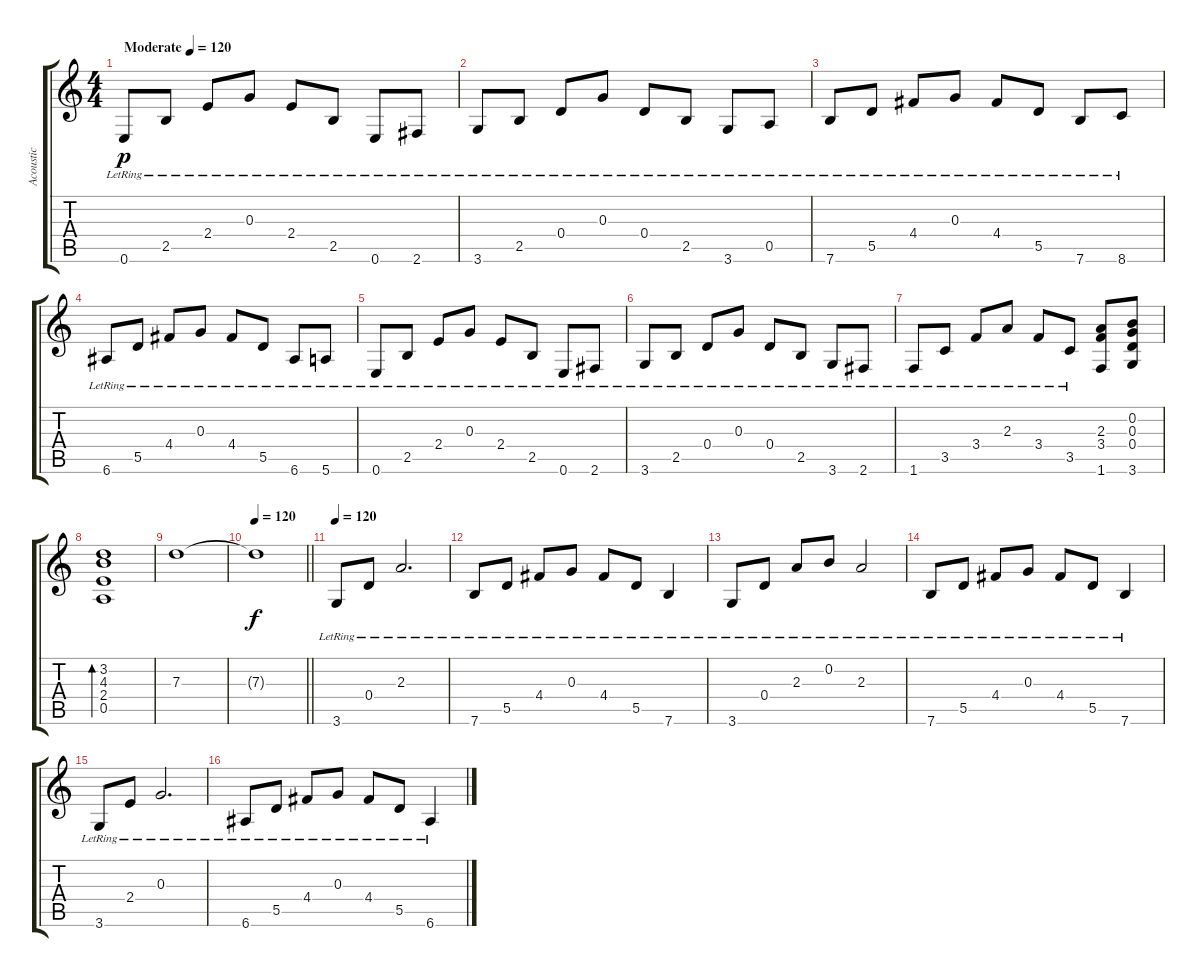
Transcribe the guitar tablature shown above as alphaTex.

\track ("Acoustic" "Acoustic") {instrument acousticguitarnylon}
\staff {score tabs}
\tuning (E4 B3 G3 D3 A2 E2) {hide}
\ts (4 4)
\tempo (120 "Moderate")
\tempo 60
\tempo (120 "Moderate")
\clef g2
\ks c
0.6{lr}.8{dy p instrument acousticguitarnylon} 2.5{lr}.8 2.4{lr}.8 0.3{lr}.8 2.4{lr}.8 2.5{lr}.8 0.6{lr}.8 2.6{lr}.8 |
3.6{lr}.8 2.5{lr}.8 0.4{lr}.8 0.3{lr}.8 0.4{lr}.8 2.5{lr}.8 3.6{lr}.8 0.5{lr}.8 |
7.6{lr}.8 5.5{lr}.8 4.4{lr}.8 0.3{lr}.8 4.4{lr}.8 5.5{lr}.8 7.6{lr}.8 8.6{lr}.8 |
6.6{lr}.8 5.5{lr}.8 4.4{lr}.8 0.3{lr}.8 4.4{lr}.8 5.5{lr}.8 6.6{lr}.8 5.6{lr}.8 |
0.6{lr}.8 2.5{lr}.8 2.4{lr}.8 0.3{lr}.8 2.4{lr}.8 2.5{lr}.8 0.6{lr}.8 2.6{lr}.8 |
3.6{lr}.8 2.5{lr}.8 0.4{lr}.8 0.3{lr}.8 0.4{lr}.8 2.5{lr}.8 3.6{lr}.8 2.6{lr}.8 |
1.6{lr}.8 3.5{lr}.8 3.4{lr}.8 2.3{lr}.8 3.4{lr}.8 3.5{lr}.8 (2.3 3.4 1.6).8 (0.2 0.3 0.4 3.6).8 |
(3.2 4.3 2.4 0.5).1{bd 480} |
7.3.1 |
\tempo 120
\barLineRight lightlight
7.3{t}.1{dy f} |
\tempo 120
3.6{lr}.8{instrument acousticguitarnylon} 0.4{lr}.8 2.3{lr}.2{d} |
7.6{lr}.8 5.5{lr}.8 4.4{lr}.8 0.3{lr}.8 4.4{lr}.8 5.5{lr}.8 7.6{lr}.4 |
3.6{lr}.8 0.4{lr}.8 2.3{lr}.8 0.2{lr}.8 2.3{lr}.2 |
7.6{lr}.8 5.5{lr}.8 4.4{lr}.8 0.3{lr}.8 4.4{lr}.8 5.5{lr}.8 7.6{lr}.4 |
3.6{lr}.8 2.4{lr}.8 0.3{lr}.2{d} |
6.6{lr}.8 5.5{lr}.8 4.4{lr}.8 0.3{lr}.8 4.4{lr}.8 5.5{lr}.8 6.6{lr}.4
